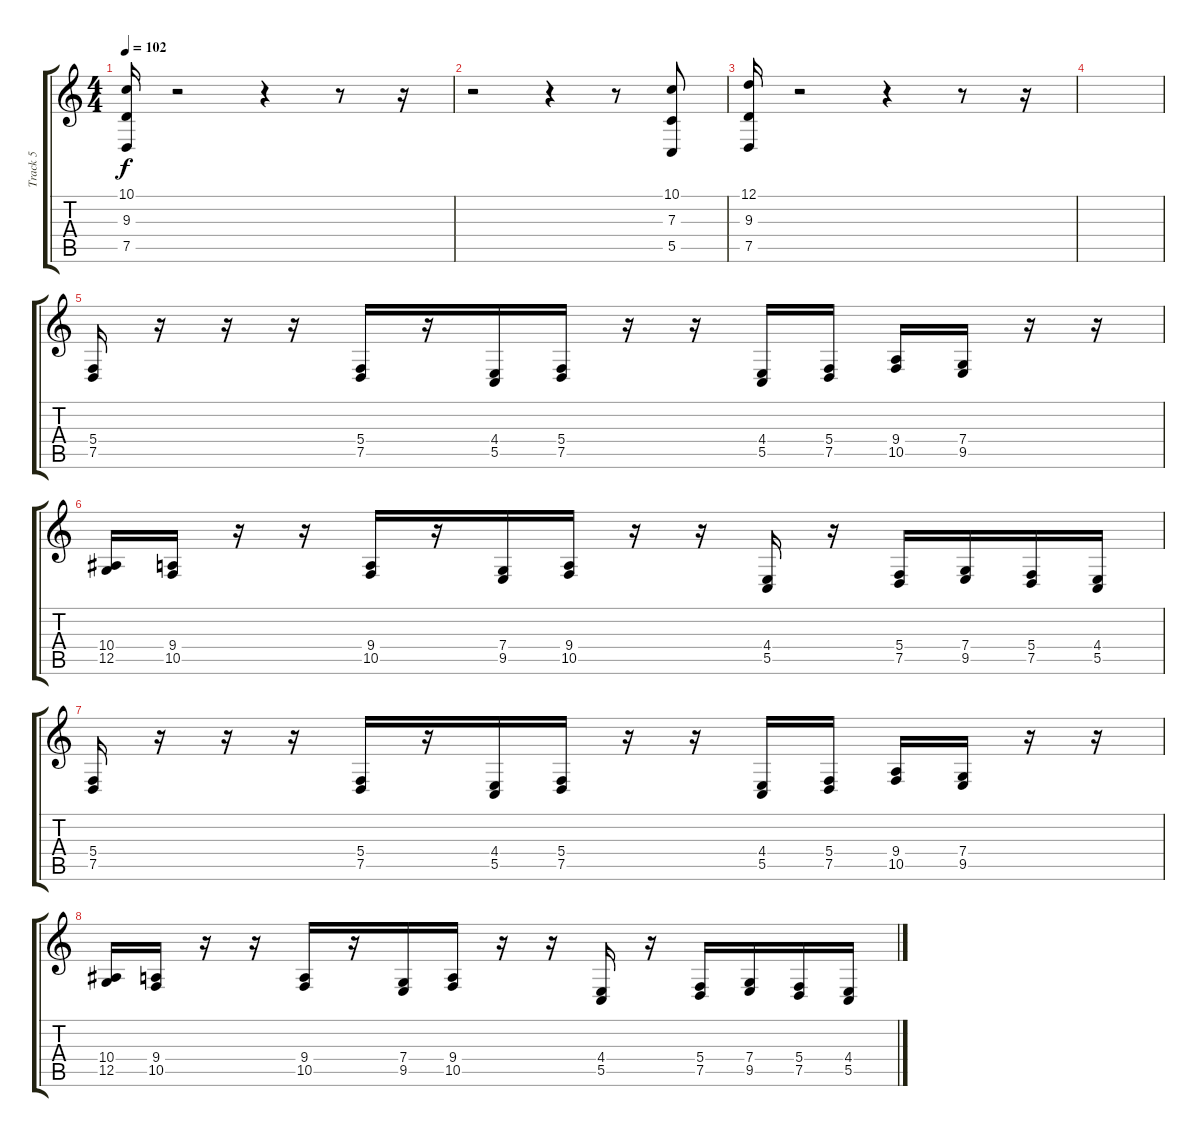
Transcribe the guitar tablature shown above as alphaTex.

\track ("Track 5" "Track 5") {instrument lead3calliope}
\staff {score tabs}
\tuning (D4 A3 F3 C3 G2 D2) {hide}
\ts (4 4)
\tempo 102
\clef g2
\ks c
(10.1 9.3 7.5).16{dy f instrument orchestrahit} r.2 r.4 r.8 r.16 |
r.2 r.4 r.8 (10.1 7.3 5.5).8 |
(12.1 9.3 7.5).16 r.2 r.4 r.8 r.16 |
|
(5.4 7.5).16{instrument tremolostrings} r.16 r.16 r.16 (5.4 7.5).16 r.16 (4.4 5.5).16 (5.4 7.5).16 r.16 r.16 (4.4 5.5).16 (5.4 7.5).16 (9.4 10.5).16 (7.4 9.5).16 r.16 r.16 |
(10.4 12.5).16 (9.4 10.5).16 r.16 r.16 (9.4 10.5).16 r.16 (7.4 9.5).16 (9.4 10.5).16 r.16 r.16 (4.4 5.5).16 r.16 (5.4 7.5).16 (7.4 9.5).16 (5.4 7.5).16 (4.4 5.5).16 |
(5.4 7.5).16 r.16 r.16 r.16 (5.4 7.5).16 r.16 (4.4 5.5).16 (5.4 7.5).16 r.16 r.16 (4.4 5.5).16 (5.4 7.5).16 (9.4 10.5).16 (7.4 9.5).16 r.16 r.16 |
(10.4 12.5).16 (9.4 10.5).16 r.16 r.16 (9.4 10.5).16 r.16 (7.4 9.5).16 (9.4 10.5).16 r.16 r.16 (4.4 5.5).16 r.16 (5.4 7.5).16 (7.4 9.5).16 (5.4 7.5).16 (4.4 5.5).16
